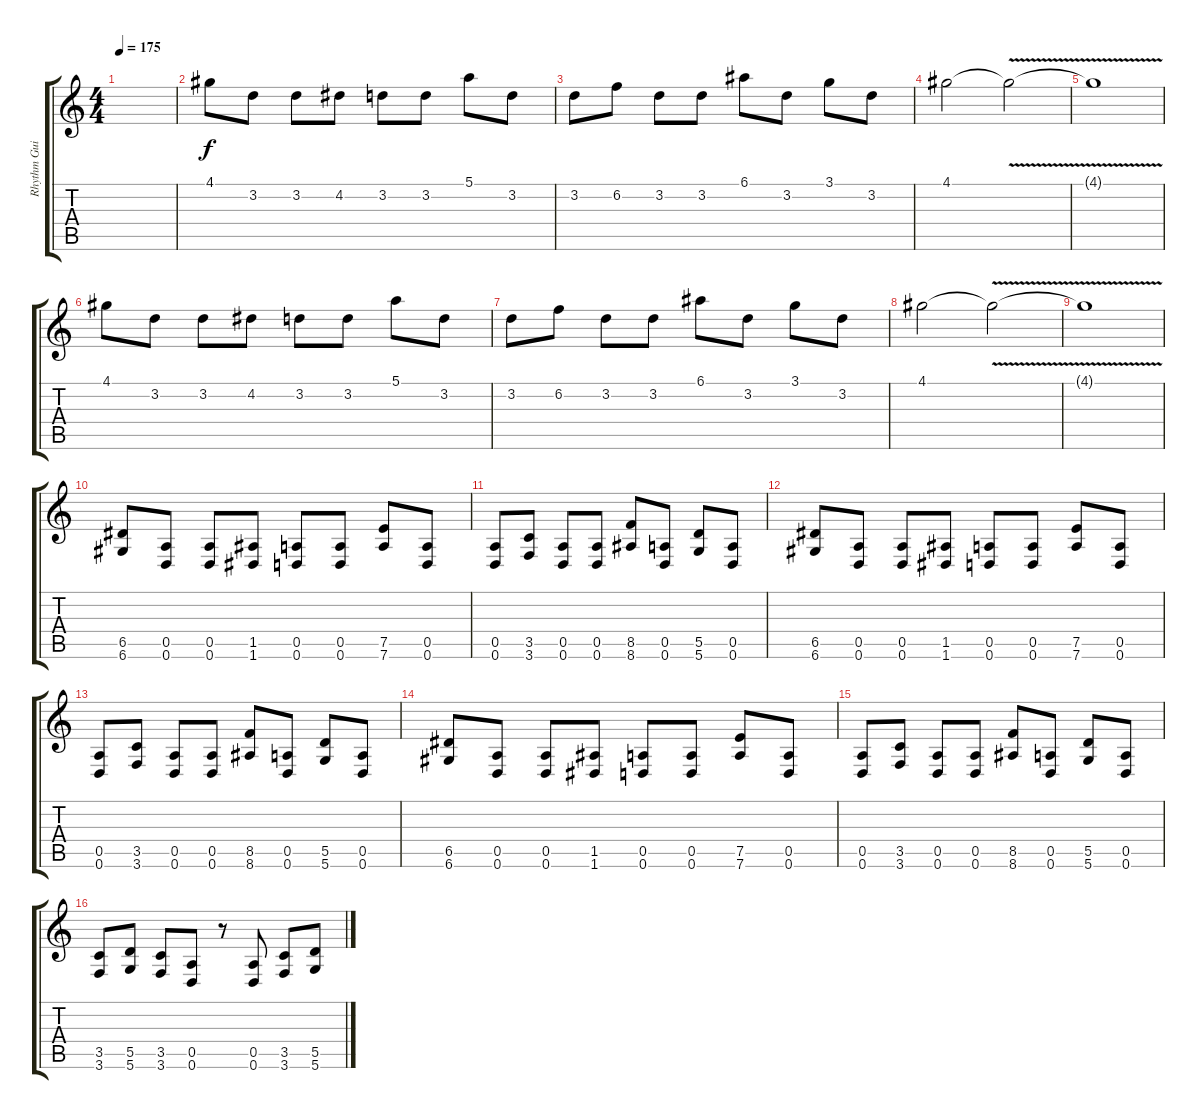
\track ("Rhythm Guitar" "Rhythm Gui") {instrument overdrivenguitar}
\staff {score tabs}
\tuning (E4 B3 G3 D3 A2 D2) {hide}
\ts (4 4)
\tempo 175
\clef g2
\ks c
|
4.1.8 3.2.8 3.2.8 4.2.8 3.2.8 3.2.8 5.1.8 3.2.8 |
3.2.8 6.2.8 3.2.8 3.2.8 6.1.8 3.2.8 3.1.8 3.2.8 |
4.1.2 4.1{v t}.2 |
4.1{t}.1 |
4.1.8 3.2.8 3.2.8 4.2.8 3.2.8 3.2.8 5.1.8 3.2.8 |
3.2.8 6.2.8 3.2.8 3.2.8 6.1.8 3.2.8 3.1.8 3.2.8 |
4.1.2 4.1{v t}.2 |
4.1{t}.1 |
(6.5 6.6).8 (0.5 0.6).8 (0.5 0.6).8 (1.5 1.6).8 (0.5 0.6).8 (0.5 0.6).8 (7.5 7.6).8 (0.5 0.6).8 |
(0.5 0.6).8 (3.5 3.6).8 (0.5 0.6).8 (0.5 0.6).8 (8.5 8.6).8 (0.5 0.6).8 (5.5 5.6).8 (0.5 0.6).8 |
(6.5 6.6).8 (0.5 0.6).8 (0.5 0.6).8 (1.5 1.6).8 (0.5 0.6).8 (0.5 0.6).8 (7.5 7.6).8 (0.5 0.6).8 |
(0.5 0.6).8 (3.5 3.6).8 (0.5 0.6).8 (0.5 0.6).8 (8.5 8.6).8 (0.5 0.6).8 (5.5 5.6).8 (0.5 0.6).8 |
(6.5 6.6).8 (0.5 0.6).8 (0.5 0.6).8 (1.5 1.6).8 (0.5 0.6).8 (0.5 0.6).8 (7.5 7.6).8 (0.5 0.6).8 |
(0.5 0.6).8 (3.5 3.6).8 (0.5 0.6).8 (0.5 0.6).8 (8.5 8.6).8 (0.5 0.6).8 (5.5 5.6).8 (0.5 0.6).8 |
(3.5 3.6).8 (5.5 5.6).8 (3.5 3.6).8 (0.5 0.6).8 r.8 (0.5 0.6).8 (3.5 3.6).8 (5.5 5.6).8
